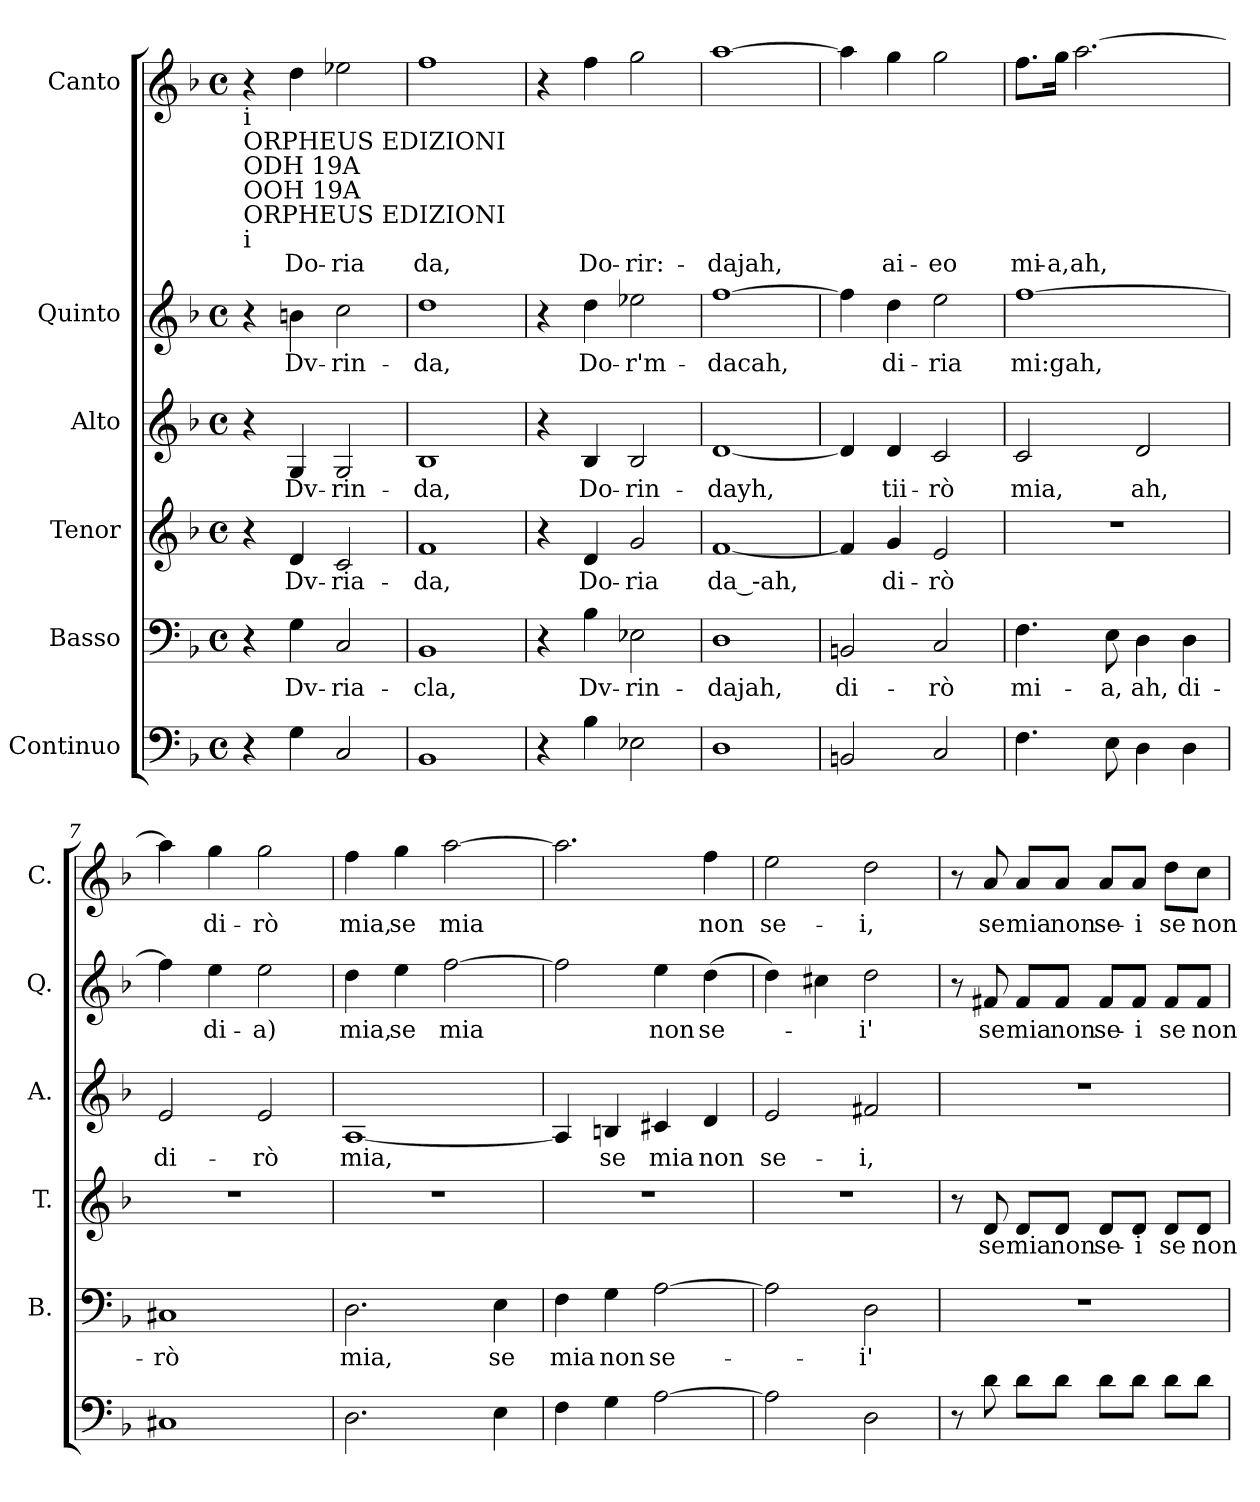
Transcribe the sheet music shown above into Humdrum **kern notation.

**kern	**kern	**text	**kern	**text	**kern	**text	**kern	**text	**kern	**text
*part6	*part5	*part5	*part4	*part4	*part3	*part3	*part2	*part2	*part1	*part1
*staff6	*staff5	*staff5	*staff4	*staff4	*staff3	*staff3	*staff2	*staff2	*staff1	*staff1
*I"Continuo	*I"Basso	*	*I"Tenor	*	*I"Alto	*	*I"Quinto	*	*I"Canto	*
*	*I'B.	*	*I'T.	*	*I'A.	*	*I'Q.	*	*I'C.	*
*clefF4	*clefF4	*	*clefG2	*	*clefG2	*	*clefG2	*	*clefG2	*
*k[b-]	*k[b-]	*	*k[b-]	*	*k[b-]	*	*k[b-]	*	*k[b-]	*
*F:	*F:	*	*F:	*	*F:	*	*F:	*	*F:	*
*M4/4	*M4/4	*	*M4/4	*	*M4/4	*	*M4/4	*	*M4/4	*
*met(c)	*met(c)	*	*met(c)	*	*met(c)	*	*met(c)	*	*met(c)	*
=1	=1	=1	=1	=1	=1	=1	=1	=1	=1	=1
!	!	!	!	!	!	!	!	!	!LO:TX:b:t=i	!
!	!	!	!	!	!	!	!	!	!LO:TX:b:t=ORPHEUS EDIZIONI	!
!	!	!	!	!	!	!	!	!	!LO:TX:b:t=ODH 19A	!
!	!	!	!	!	!	!	!	!	!LO:TX:b:t=OOH 19A	!
!	!	!	!	!	!	!	!	!	!LO:TX:b:t=ORPHEUS EDIZIONI	!
!	!	!	!	!	!	!	!	!	!LO:TX:b:t=i	!
4r	4r	.	4r	.	4r	.	4r	.	4r	.
!	!	!LO:LY:b	!	!LO:LY:b	!	!LO:LY:b	!	!LO:LY:b	!	!LO:LY:b
4G\	4G\	-Dv-	4d/	-Dv-	4G/	-Dv-	4bn\	-Dv-	4dd\	-Do-
!	!	!LO:LY:b	!	!LO:LY:b	!	!LO:LY:b	!	!LO:LY:b	!	!LO:LY:b
2C/	2C/	-ria-	2c/	-ria-	2G/	-rin-	2cc\	-rin-	2ee-X\	-ria
=2	=2	=2	=2	=2	=2	=2	=2	=2	=2	=2
!	!	!LO:LY:b	!	!LO:LY:b	!	!LO:LY:b	!	!LO:LY:b	!	!LO:LY:b
1BB-	1BB-	-cla,	1f	-da,	1B-	-da,	1dd	-da,	1ff	-da,
=3	=3	=3	=3	=3	=3	=3	=3	=3	=3	=3
4r	4r	.	4r	.	4r	.	4r	.	4r	.
!	!	!LO:LY:b	!	!LO:LY:b	!	!LO:LY:b	!	!LO:LY:b	!	!LO:LY:b
4B-\	4B-\	-Dv-	4d/	-Do-	4B-/	-Do-	4dd\	-Do-	4ff\	-Do-
!	!	!LO:LY:b	!	!LO:LY:b	!	!LO:LY:b	!	!LO:LY:b	!	!LO:LY:b
2E-X\	2E-X\	-rin-	2g/	-ria	2B-/	-rin-	2ee-X\	-r'm-	2gg\	-rir:-
=4	=4	=4	=4	=4	=4	=4	=4	=4	=4	=4
!	!	!LO:LY:b	!	!LO:LY:b	!	!LO:LY:b	!	!LO:LY:b	!	!LO:LY:b
1D	1D	-dajah,	[1f	-da_-ah,	[1d	-dayh,	[1ff	-dacah,	[1aa	-dajah,
=5	=5	=5	=5	=5	=5	=5	=5	=5	=5	=5
!	!	!LO:LY:b	!	!	!	!	!	!	!	!
2BBn/	2BBn/	-di-	4f/]	.	4d/]	.	4ff\]	.	4aa\]	.
!	!	!	!	!LO:LY:b	!	!LO:LY:b	!	!LO:LY:b	!	!LO:LY:b
.	.	.	4g/	-di-	4d/	-tii-	4dd\	-di-	4gg\	-ai-
!	!	!LO:LY:b	!	!LO:LY:b	!	!LO:LY:b	!	!LO:LY:b	!	!LO:LY:b
2C/	2C/	-rò	2e/	-rò	2c/	-rò	2ee\	-ria	2gg\	-eo
=6	=6	=6	=6	=6	=6	=6	=6	=6	=6	=6
!	!	!LO:LY:b	!	!	!	!LO:LY:b	!	!LO:LY:b	!	!LO:LY:b
4.F\	4.F\	-mi-	1r	.	2c/	-mia,	[1ff	-mi:gah,	8.ff\L	-mi-
!	!	!	!	!	!	!	!	!	!	!LO:LY:b
.	.	.	.	.	.	.	.	.	16gg\Jk	-a,
!	!	!	!	!	!	!	!	!	!	!LO:LY:b
.	.	.	.	.	.	.	.	.	[2.aa\	-ah,
!	!	!LO:LY:b	!	!	!	!	!	!	!	!
8E\	8E\	-a,	.	.	.	.	.	.	.	.
!	!	!LO:LY:b	!	!	!	!LO:LY:b	!	!	!	!
4D\	4D\	-ah,	.	.	2d/	-ah,	.	.	.	.
!	!	!LO:LY:b	!	!	!	!	!	!	!	!
4D\	4D\	-di-	.	.	.	.	.	.	.	.
=7	=7	=7	=7	=7	=7	=7	=7	=7	=7	=7
!	!	!LO:LY:b	!	!	!	!LO:LY:b	!	!	!	!
1C#X	1C#X	-rò	1r	.	2e/	-di-	4ff\]	.	4aa\]	.
!	!	!	!	!	!	!	!	!LO:LY:b	!	!LO:LY:b
.	.	.	.	.	.	.	4ee\	-di-	4gg\	-di-
!	!	!	!	!	!	!LO:LY:b	!	!LO:LY:b	!	!LO:LY:b
.	.	.	.	.	2e/	-rò	2ee\	-a)	2gg\	-rò
=8	=8	=8	=8	=8	=8	=8	=8	=8	=8	=8
!	!	!LO:LY:b	!	!	!	!LO:LY:b	!	!LO:LY:b	!	!LO:LY:b
2.D\	2.D\	-mia,	1r	.	[1A	-mia,	4dd\	-mia,	4ff\	-mia,
!	!	!	!	!	!	!	!	!LO:LY:b	!	!LO:LY:b
.	.	.	.	.	.	.	4ee\	-se	4gg\	-se
!	!	!	!	!	!	!	!	!LO:LY:b	!	!LO:LY:b
.	.	.	.	.	.	.	[2ff\	-mia	[2aa\	-mia
!	!	!LO:LY:b	!	!	!	!	!	!	!	!
4E\	4E\	-se	.	.	.	.	.	.	.	.
!!LO:LB:g=z
=9	=9	=9	=9	=9	=9	=9	=9	=9	=9	=9
!	!	!LO:LY:b	!	!	!	!	!	!	!	!
4F\	4F\	-mia	1r	.	4A/]	.	2ff\]	.	2.aa\]	.
!	!	!LO:LY:b	!	!	!	!LO:LY:b	!	!	!	!
4G\	4G\	-non	.	.	4Bn/	-se	.	.	.	.
!	!	!LO:LY:b	!	!	!	!LO:LY:b	!	!LO:LY:b	!	!
[2A\	[2A\	-se-	.	.	4c#X/	-mia	4ee\	-non	.	.
!	!	!	!	!	!	!LO:LY:b	!	!LO:LY:b	!	!LO:LY:b
.	.	.	.	.	4d/	-non	(>4dd\	-se-	4ff\	-non
=10	=10	=10	=10	=10	=10	=10	=10	=10	=10	=10
!	!	!	!	!	!	!LO:LY:b	!	!	!	!LO:LY:b
2A\]	2A\]	.	1r	.	2e/	-se-	4dd\)	.	2ee\	-se-
.	.	.	.	.	.	.	4cc#X\	.	.	.
!	!	!LO:LY:b	!	!	!	!LO:LY:b	!	!LO:LY:b	!	!LO:LY:b
2D\	2D\	-i'	.	.	2f#X/	-i,	2dd\	-i'	2dd\	-i,
=11	=11	=11	=11	=11	=11	=11	=11	=11	=11	=11
8r	1r	.	8r	.	1r	.	8r	.	8r	.
!	!	!	!	!LO:LY:b	!	!	!	!LO:LY:b	!	!LO:LY:b
8d\	.	.	8d/	-se	.	.	8f#X/	-se	8a/	-se
!	!	!	!	!LO:LY:b	!	!	!	!LO:LY:b	!	!LO:LY:b
8d\L	.	.	8d/L	-mia	.	.	8f#/L	-mia	8a/L	-mia
!	!	!	!	!LO:LY:b	!	!	!	!LO:LY:b	!	!LO:LY:b
8d\J	.	.	8d/J	-non	.	.	8f#/J	-non	8a/J	-non
!	!	!	!	!LO:LY:b	!	!	!	!LO:LY:b	!	!LO:LY:b
8d\L	.	.	8d/L	-se-	.	.	8f#/L	-se-	8a/L	-se-
!	!	!	!	!LO:LY:b	!	!	!	!LO:LY:b	!	!LO:LY:b
8d\J	.	.	8d/J	-i	.	.	8f#/J	-i	8a/J	-i
!	!	!	!	!LO:LY:b	!	!	!	!LO:LY:b	!	!LO:LY:b
8d\L	.	.	8d/L	-se	.	.	8f#/L	-se	8dd\L	-se
!	!	!	!	!LO:LY:b	!	!	!	!LO:LY:b	!	!LO:LY:b
8d\J	.	.	8d/J	-non	.	.	8f#/J	-non	8cc\J	-non
=	=	=	=	=	=	=	=	=	=	=
*-	*-	*-	*-	*-	*-	*-	*-	*-	*-	*-
